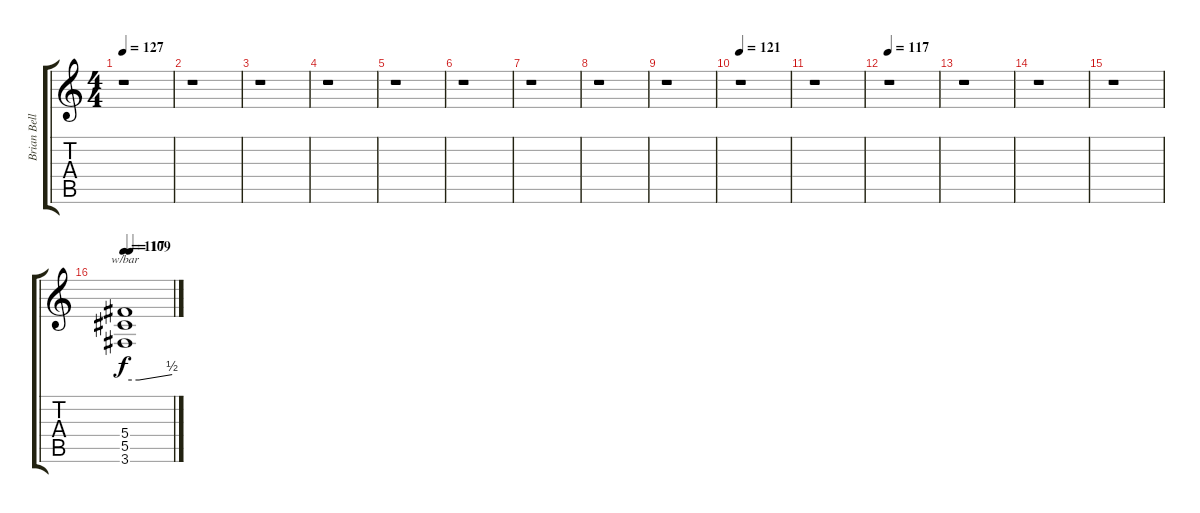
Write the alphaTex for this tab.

\track ("Brian Bell" "Brian Bell") {instrument overdrivenguitar}
\staff {score tabs}
\tuning (Eb4 Bb3 Gb3 Db3 Ab2 Eb2) {hide}
\ts (4 4)
\tempo 127
\clef g2
\ks c
r.1{dy f} |
r.1 |
r.1 |
r.1 |
r.1 |
r.1 |
r.1 |
r.1 |
r.1 |
\tempo 121
r.1 |
r.1 |
\tempo 117
r.1 |
r.1 |
r.1 |
r.1 |
\tempo 117
\tempo (109 0.125)
(5.4 5.5 3.6).1{tbe (custom default 0 0 18 0 60 2) balance 8}
